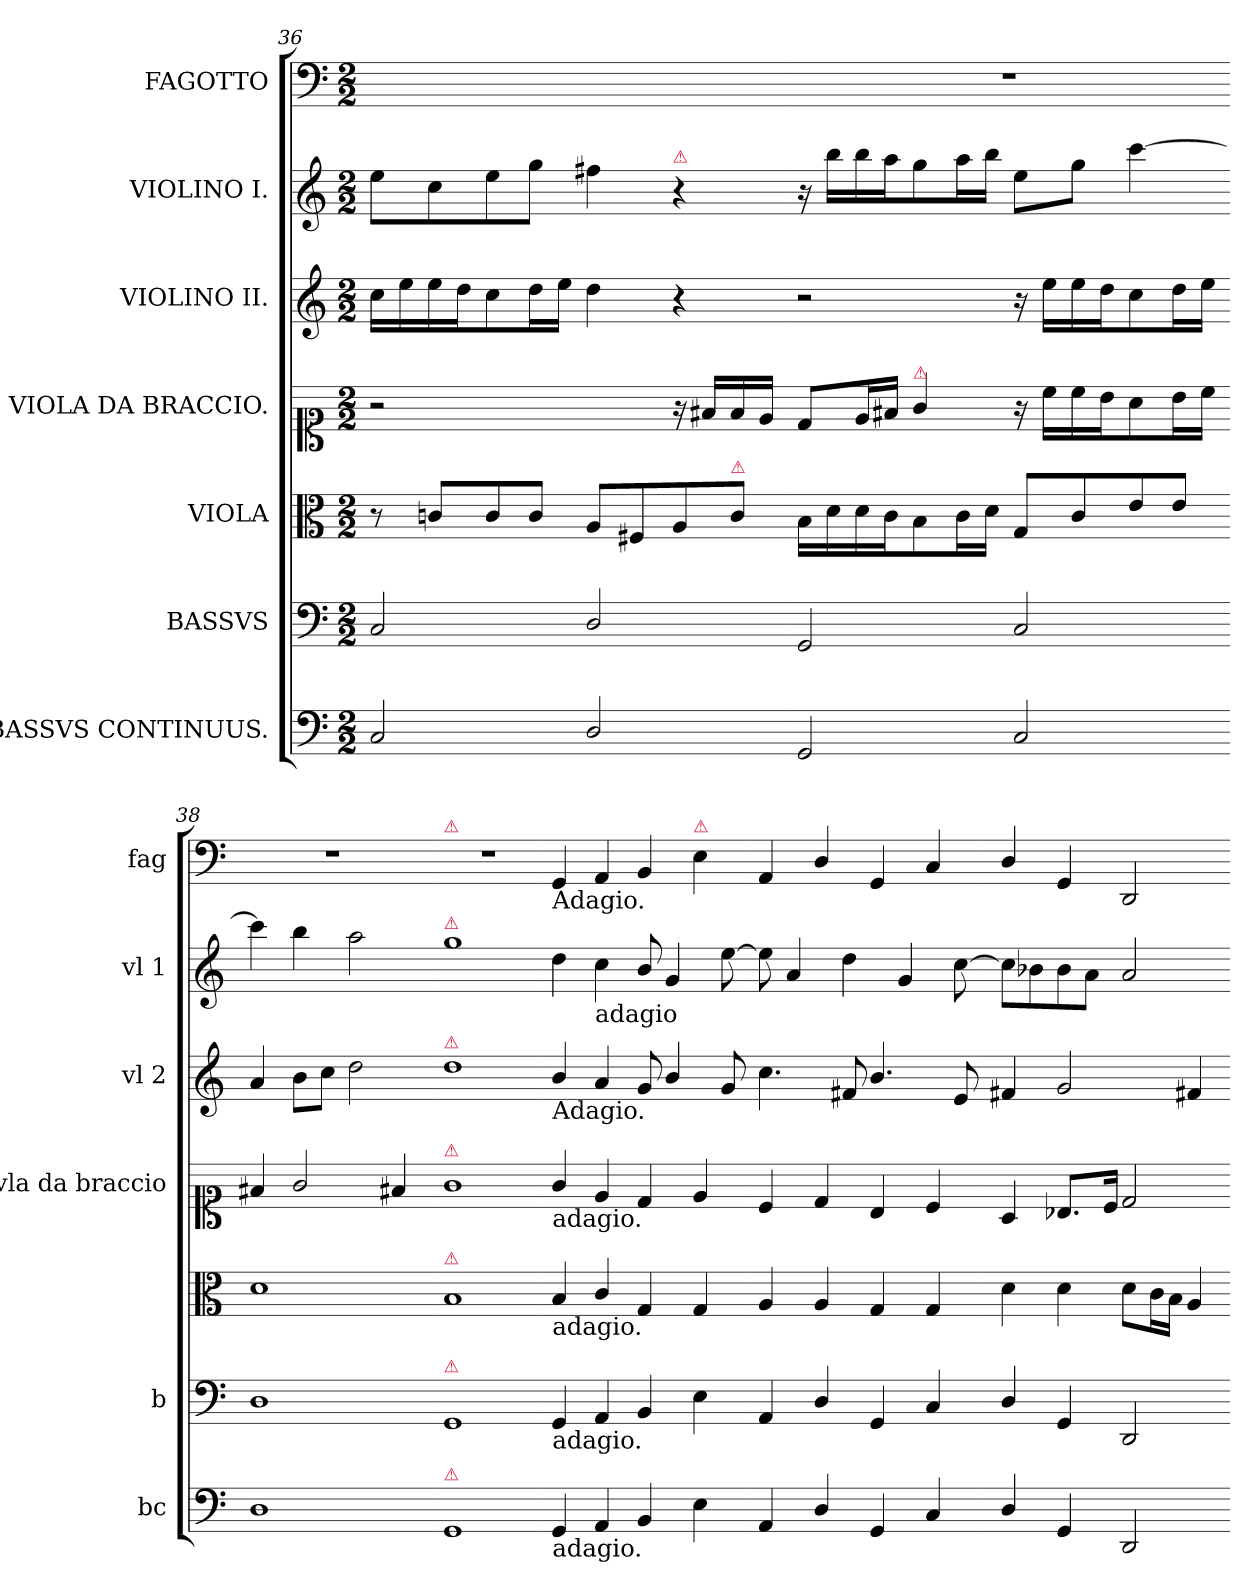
**kern	**kern	**kern	**kern	**kern	**kern	**kern
*part7	*part6	*part5	*part4	*part3	*part2	*part1
*staff7	*staff6	*staff5	*staff4	*staff3	*staff2	*staff1
*I"BASSVS CONTINUUS.	*I"BASSVS	*I"VIOLA	*I"VIOLA DA BRACCIO.	*I"VIOLINO II.	*I"VIOLINO I.	*I"FAGOTTO
*I'bc	*I'b	*	*I'vla da braccio	*I'vl 2	*I'vl 1	*I'fag
*clefF4	*clefF4	*clefC3	*clefC1	*clefG2	*clefG2	*clefF4
*k[]	*k[]	*k[]	*k[]	*k[]	*k[]	*k[]
*M2/2	*M2/2	*M2/2	*M2/2	*M2/2	*M2/2	*M2/2
=36	=36	=36	=36	=36	=36	=36
!	!	!	!LO:N:vis=2	!	!	!
2C/	2C/	8r	2.r	16cc\LL	8ee\L	1ryy
.	.	.	.	16ee\	.	.
.	.	8cn/L	.	16ee\	8cc\	.
.	.	.	.	16dd\J	.	.
.	.	8c/	.	8cc\	8ee\	.
.	.	8c/J	.	16dd\L	8gg\J	.
.	.	.	.	16ee\JJ	.	.
2D/	2D/	8A/L	.	4dd\	4ff#X\	.
.	.	8F#X/	.	.	.	.
!	!	!	!	!	!LO:TX:a:color=crimson:t=⚠	!
.	.	8A/	16r	4r	4r	.
.	.	.	16f#X/LL	.	.	.
!	!	!LO:TX:a:color=crimson:t=⚠	!	!	!	!
.	.	8c/J	16f#/	.	.	.
.	.	.	16e/JJ	.	.	.
=37-	=37-	=37-	=37-	=37-	=37-	=37-
2GG/	2GG/	16B\LL	8d/L	2r	16r	1r
.	.	16d\	.	.	16bb\LL	.
.	.	16d\	16e/L	.	16bb\	.
.	.	16c\J	16f#X/JJ	.	16aa\J	.
!	!	!	!LO:TX:a:color=crimson:t=⚠	!	!	!
.	.	8B\	4g/	.	8gg\	.
.	.	16c\L	.	.	16aa\L	.
.	.	16d\JJ	.	.	16bb\JJ	.
2C/	2C/	8G/L	16r	16r	8ee\L	.
.	.	.	16cc\LL	16ee\LL	.	.
.	.	8c/	16cc\	16ee\	8gg\J	.
.	.	.	16b\J	16dd\J	.	.
.	.	8e/	8a\	8cc\	[4ccc\	.
.	.	8e/J	16b\L	16dd\L	.	.
.	.	.	16cc\JJ	16ee\JJ	.	.
=38-	=38-	=38-	=38-	=38-	=38-	=38-
1D	1D	1d	4f#X/	4a/	4ccc\]	1r
.	.	.	2g/	8b\L	4bb\	.
.	.	.	.	8cc\J	.	.
.	.	.	.	2dd\	2aa\	.
.	.	.	4f#X/	.	.	.
=39-	=39-	=39-	=39-	=39-	=39-	=39-
!	!	!	!	!	!	!LO:TX:a:color=crimson:t=⚠
!	!	!	!	!	!LO:TX:a:color=crimson:t=⚠	!
!	!	!	!	!LO:TX:a:color=crimson:t=⚠	!	!
!	!	!	!LO:TX:a:color=crimson:t=⚠	!	!	!
!	!	!LO:TX:a:color=crimson:t=⚠	!	!	!	!
!	!LO:TX:a:color=crimson:t=⚠	!	!	!	!	!
!LO:TX:a:color=crimson:t=⚠	!	!	!	!	!	!
1GG	1GG	1B	1g	1dd	1gg	1r
=40-	=40-	=40-	=40-	=40-	=40-	=40-
!	!	!	!	!	!	!LO:TX:b:t=Adagio.
!	!	!	!	!LO:TX:b:t=Adagio.	!	!
!	!	!	!LO:TX:b:t=adagio.	!	!	!
!	!	!LO:TX:b:t=adagio.	!	!	!	!
!	!LO:TX:b:t=adagio.	!	!	!	!	!
!LO:TX:b:t=adagio.	!	!	!	!	!	!
4GG/	4GG/	4B/	4g/	4b/	4dd\	4GG/
!	!	!	!	!	!LO:TX:b:t=adagio	!
4AA/	4AA/	4c/	4e/	4a/	4cc\	4AA/
4BB/	4BB/	4G/	4d/	8g/	8b/	4BB/
.	.	.	.	4b/	4g/	.
!	!	!	!	!	!	!LO:TX:a:color=crimson:t=⚠
4E\	4E\	4G/	4e/	.	.	4E\
.	.	.	.	8g/	[8ee\	.
=41-	=41-	=41-	=41-	=41-	=41-	=41-
4AA/	4AA/	4A/	4c/	4.cc\	8ee\]	4AA/
.	.	.	.	.	4a/	.
4D/	4D/	4A/	4d/	.	.	4D/
.	.	.	.	8f#X/	4dd\	.
4GG/	4GG/	4G/	4B/	4.b/	.	4GG/
.	.	.	.	.	4g/	.
4C/	4C/	4G/	4c/	.	.	4C/
.	.	.	.	8e/	[8cc\	.
=42-	=42-	=42-	=42-	=42-	=42-	=42-
4D/	4D/	4d\	4A/	4f#X/	8cc\L]	4D/
.	.	.	.	.	8b-X\	.
4GG/	4GG/	4d\	8.B-X/L	2g/	8b-\	4GG/
.	.	.	.	.	8a\J	.
.	.	.	16c/Jk	.	.	.
2DD/	2DD/	8d\L	2d/	.	2a/	2DD/
.	.	16c\L	.	.	.	.
.	.	16B\JJ	.	.	.	.
.	.	4A/	.	4f#X/	.	.
=-	=-	=-	=-	=-	=-	=-
*-	*-	*-	*-	*-	*-	*-
